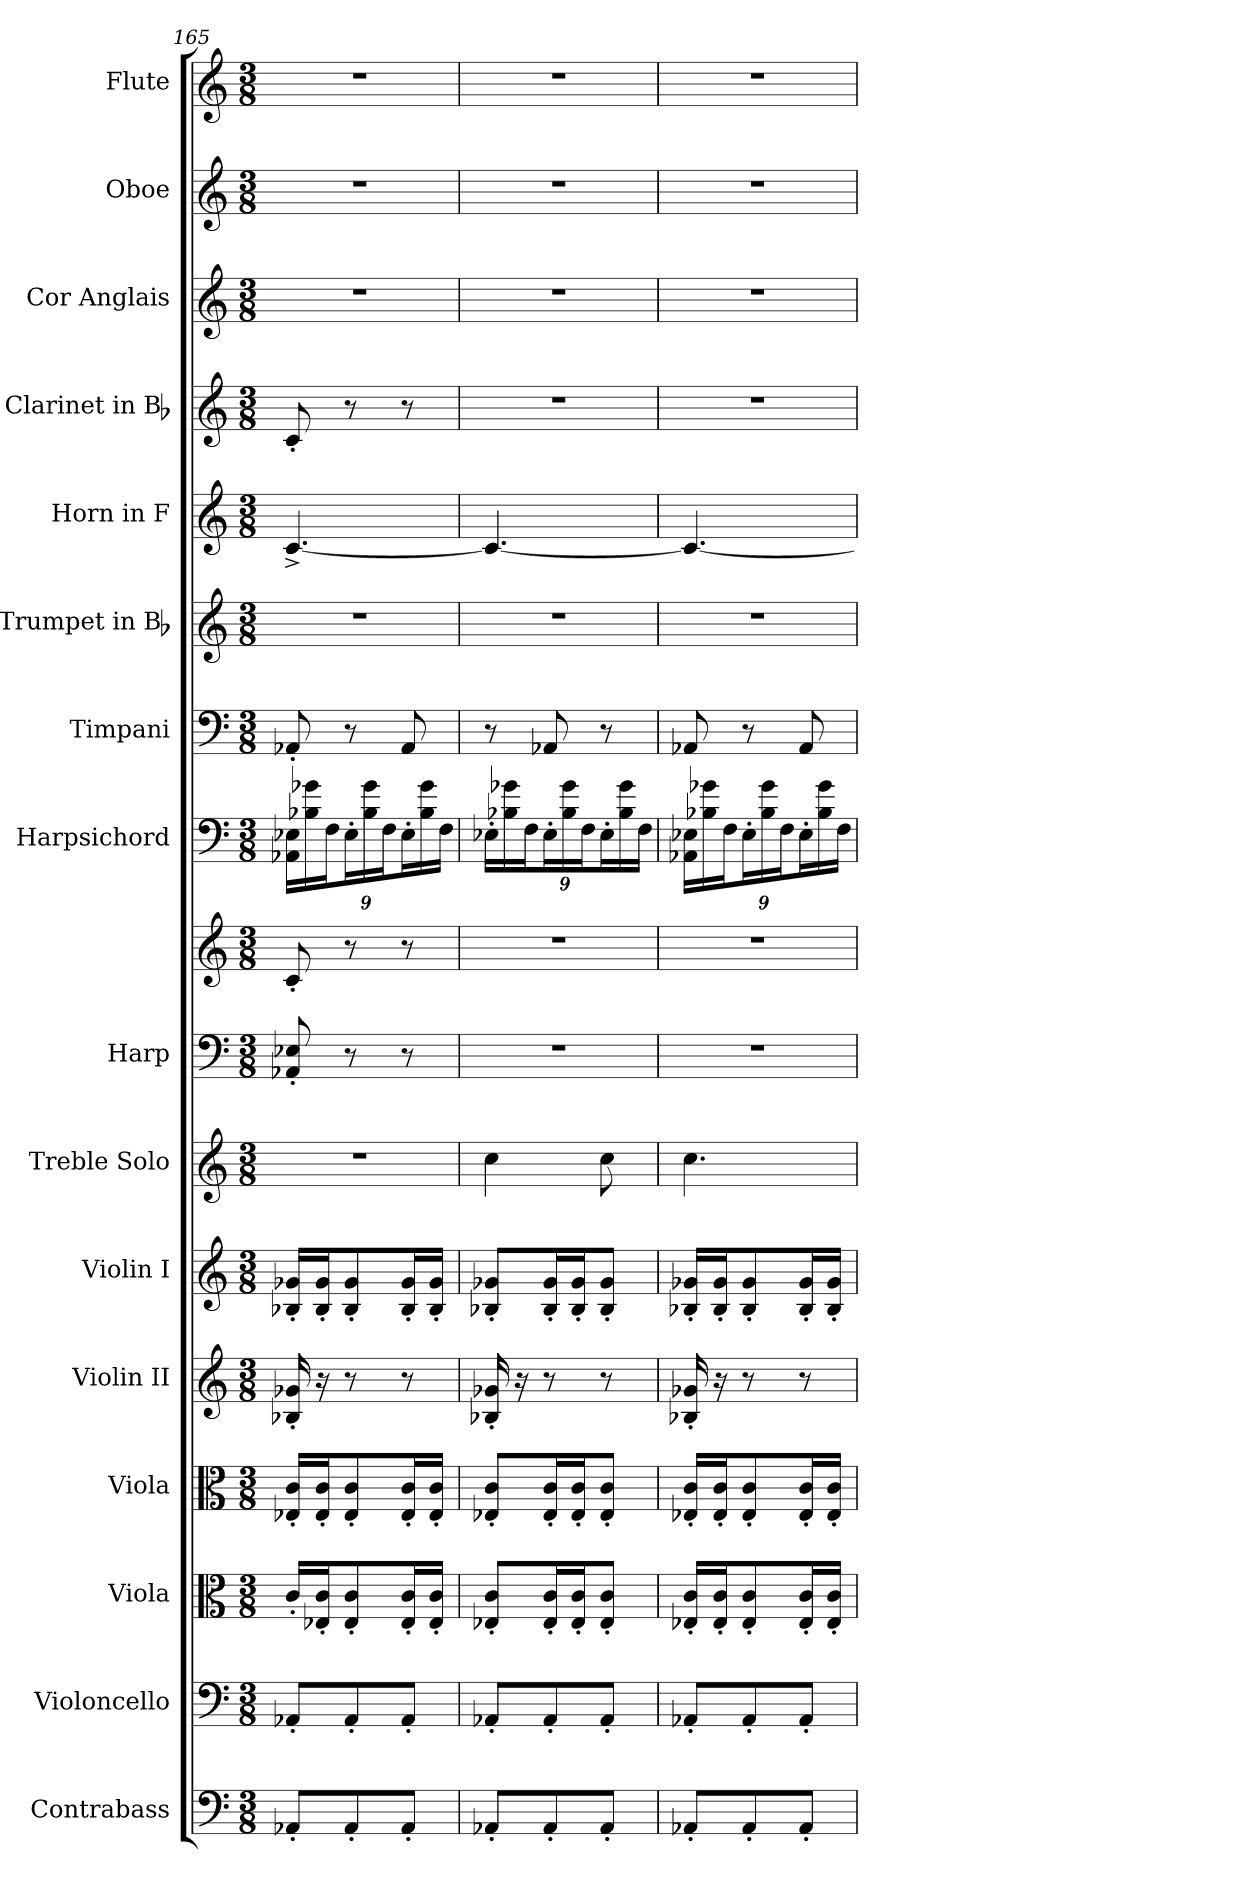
**kern	**kern	**kern	**kern	**kern	**kern	**kern	**kern	**kern	**kern	**kern	**kern	**kern	**kern	**kern	**kern	**kern
*part16	*part15	*part14	*part13	*part12	*part11	*part10	*part9	*part9	*part8	*part7	*part6	*part5	*part4	*part3	*part2	*part1
*staff17	*staff16	*staff15	*staff14	*staff13	*staff12	*staff11	*staff10	*staff9	*staff8	*staff7	*staff6	*staff5	*staff4	*staff3	*staff2	*staff1
*I"Contrabass	*I"Violoncello	*I"Viola	*I"Viola	*I"Violin II	*I"Violin I	*I"Treble Solo	*I"Harp	*	*I"Harpsichord	*I"Timpani	*I"Trumpet in Bb	*I"Horn in F	*I"Clarinet in Bb	*I"Cor Anglais	*I"Oboe	*I"Flute
*I'Cb.	*I'Vc.	*I'Vla.	*I'Vla.	*I'Vln. II	*I'Vln. I	*I'Tr. Solo	*I'Hp.	*	*I'Hpsd.	*I'Timp.	*I'Tpt.	*I'Hn.	*I'Cl.	*I'C. A.	*I'Ob.	*I'Fl.
*clefF4	*clefF4	*clefC3	*clefC3	*clefG2	*clefG2	*clefG2	*clefF4	*clefG2	*clefF4	*clefF4	*clefG2	*clefG2	*clefG2	*clefG2	*clefG2	*clefG2
*k[]	*k[]	*k[]	*k[]	*k[]	*k[]	*k[]	*k[]	*k[]	*k[]	*	*k[]	*	*k[]	*k[]	*k[]	*k[]
*M3/8	*M3/8	*M3/8	*M3/8	*M3/8	*M3/8	*M3/8	*M3/8	*M3/8	*M3/8	*M3/8	*M3/8	*M3/8	*M3/8	*M3/8	*M3/8	*M3/8
*MM76	*MM76	*MM76	*MM76	*MM76	*MM76	*MM76	*MM76	*MM76	*MM76	*MM76	*MM76	*MM76	*MM76	*MM76	*MM76	*MM76
=165	=165	=165	=165	=165	=165	=165	=165	=165	=165	=165	=165	=165	=165	=165	=165	=165
8AA-X'L	8AA-X'L	16c'LL	16E-X' 16c'LL	16B-X' 16g-X'	16B-X' 16g-X'LL	4.r	8AA-X' 8E-X'	8c'	24AA-X 24E-XLL	8AA-X'	4.r	[4.c^	8c'	4.r	4.r	4.r
.	.	.	.	.	.	.	.	.	24B-X 24g-X	.	.	.	.	.	.	.
.	.	16E-X' 16c'J	16E-' 16c'J	16r	16B-' 16g-'J	.	.	.	.	.	.	.	.	.	.	.
.	.	.	.	.	.	.	.	.	24FJ	.	.	.	.	.	.	.
8AA-'	8AA-'	8E-' 8c'	8E-' 8c'	8r	8B-' 8g-'	.	8r	8r	24E-'L	8r	.	.	8r	.	.	.
.	.	.	.	.	.	.	.	.	24B- 24g-	.	.	.	.	.	.	.
.	.	.	.	.	.	.	.	.	24FJ	.	.	.	.	.	.	.
8AA-'J	8AA-'J	16E-' 16c'L	16E-' 16c'L	8r	16B-' 16g-'L	.	8r	8r	24E-'L	8AA-	.	.	8r	.	.	.
.	.	.	.	.	.	.	.	.	24B- 24g-	.	.	.	.	.	.	.
.	.	16E-' 16c'JJ	16E-' 16c'JJ	.	16B-' 16g-'JJ	.	.	.	.	.	.	.	.	.	.	.
.	.	.	.	.	.	.	.	.	24FJJ	.	.	.	.	.	.	.
=166	=166	=166	=166	=166	=166	=166	=166	=166	=166	=166	=166	=166	=166	=166	=166	=166
8AA-X'L	8AA-X'L	8E-X' 8c'L	8E-X' 8c'L	16B-X' 16g-X'	8B-X' 8g-X'L	4cc	4.r	4.r	24E-X'LL	8r	4.r	4.c_	4.r	4.r	4.r	4.r
.	.	.	.	.	.	.	.	.	24B-X 24g-X	.	.	.	.	.	.	.
.	.	.	.	16r	.	.	.	.	.	.	.	.	.	.	.	.
.	.	.	.	.	.	.	.	.	24FJ	.	.	.	.	.	.	.
8AA-'	8AA-'	16E-' 16c'L	16E-' 16c'L	8r	16B-' 16g-'L	.	.	.	24E-'L	8AA-X	.	.	.	.	.	.
.	.	.	.	.	.	.	.	.	24B- 24g-	.	.	.	.	.	.	.
.	.	16E-' 16c'J	16E-' 16c'J	.	16B-' 16g-'J	.	.	.	.	.	.	.	.	.	.	.
.	.	.	.	.	.	.	.	.	24FJ	.	.	.	.	.	.	.
8AA-'J	8AA-'J	8E-' 8c'J	8E-' 8c'J	8r	8B-' 8g-'J	8cc	.	.	24E-'L	8r	.	.	.	.	.	.
.	.	.	.	.	.	.	.	.	24B- 24g-	.	.	.	.	.	.	.
.	.	.	.	.	.	.	.	.	24FJJ	.	.	.	.	.	.	.
=167	=167	=167	=167	=167	=167	=167	=167	=167	=167	=167	=167	=167	=167	=167	=167	=167
8AA-X'L	8AA-X'L	16E-X' 16c'LL	16E-X' 16c'LL	16B-X' 16g-X'	16B-X' 16g-X'LL	4.cc	4.r	4.r	24AA-X 24E-XLL	8AA-X	4.r	4.c_	4.r	4.r	4.r	4.r
.	.	.	.	.	.	.	.	.	24B-X 24g-X	.	.	.	.	.	.	.
.	.	16E-' 16c'J	16E-' 16c'J	16r	16B-' 16g-'J	.	.	.	.	.	.	.	.	.	.	.
.	.	.	.	.	.	.	.	.	24FJ	.	.	.	.	.	.	.
8AA-'	8AA-'	8E-' 8c'	8E-' 8c'	8r	8B-' 8g-'	.	.	.	24E-'L	8r	.	.	.	.	.	.
.	.	.	.	.	.	.	.	.	24B- 24g-	.	.	.	.	.	.	.
.	.	.	.	.	.	.	.	.	24FJ	.	.	.	.	.	.	.
8AA-'J	8AA-'J	16E-' 16c'L	16E-' 16c'L	8r	16B-' 16g-'L	.	.	.	24E-'L	8AA-	.	.	.	.	.	.
.	.	.	.	.	.	.	.	.	24B- 24g-	.	.	.	.	.	.	.
.	.	16E-' 16c'JJ	16E-' 16c'JJ	.	16B-' 16g-'JJ	.	.	.	.	.	.	.	.	.	.	.
.	.	.	.	.	.	.	.	.	24FJJ	.	.	.	.	.	.	.
=	=	=	=	=	=	=	=	=	=	=	=	=	=	=	=	=
*-	*-	*-	*-	*-	*-	*-	*-	*-	*-	*-	*-	*-	*-	*-	*-	*-
